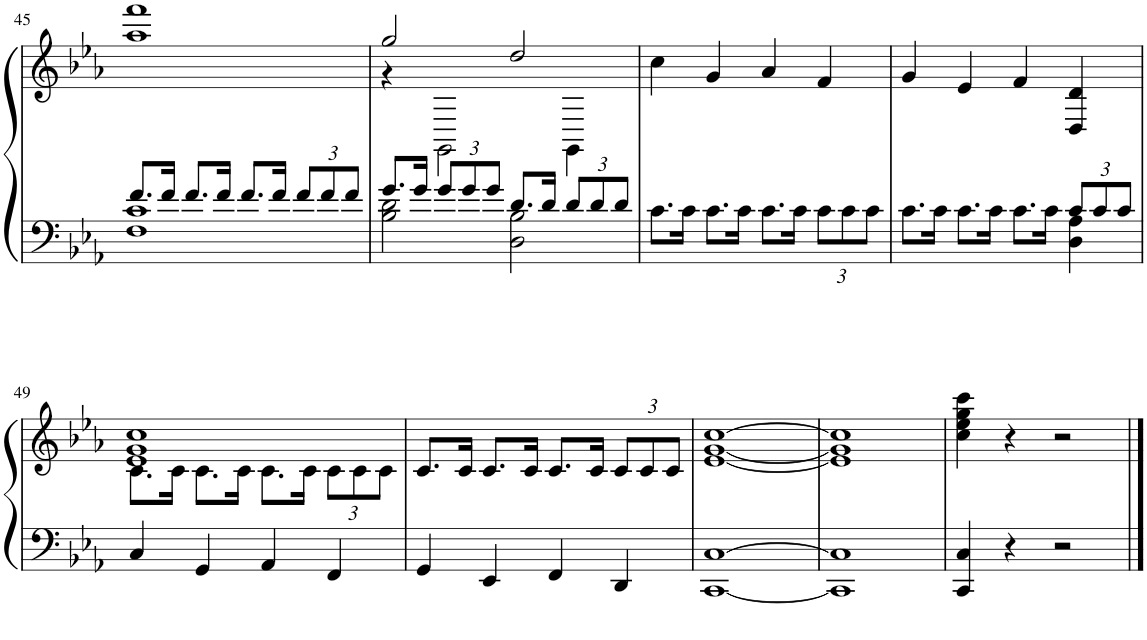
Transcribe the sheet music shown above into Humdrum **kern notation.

**kern	**kern
*part1	*part1
*staff2	*staff1
*I"Piano	*
*I'Pno.	*
!!LO:PB:g=z
*clefF4	*clefG2
*k[b-e-a-]	*k[b-e-a-]
*M4/4	*M4/4
=45	=45
*^	*
8.f/L	1F 1c	1aa- 1fff
16f/Jk	.	.
8.f/L	.	.
16f/Jk	.	.
8.f/L	.	.
16f/Jk	.	.
*Xbrackettup	*	*
12f/L	.	.
12f/	.	.
12f/J	.	.
=46	=46	=46
*	*	*^
8.g/L	2B-\ 2d\	2gg/	4r
16g/Jk	.	.	.
12g/L	.	.	2GG\
12g/	.	.	.
12g/J	.	.	.
8.d/L	2D\ 2B-\	2dd/	.
16d/Jk	.	.	.
12d/L	.	.	4GG\
12d/	.	.	.
12d/J	.	.	.
*v	*v	*	*
*	*v	*v
=47	=47
8.c\L	4cc\
16c\Jk	.
8.c\L	4g/
16c\Jk	.
8.c\L	4a-/
16c\Jk	.
12c\L	4f/
12c\	.
12c\J	.
=48	=48
*^	*
8.c\L	2.ryy	4g/
16c\Jk	.	.
8.c\L	.	4e-/
16c\Jk	.	.
8.c\L	.	4f/
16c\Jk	.	.
12c/L	4D\ 4A-\	4D/ 4d/
12c/	.	.
12c/J	.	.
*v	*v	*
!!LO:LB:g=z
=49	=49
*	*^
4C/	8.c\L	1e- 1g 1cc
.	16c\Jk	.
4GG/	8.c\L	.
.	16c\Jk	.
4AA-/	8.c\L	.
.	16c\Jk	.
*	*Xbrackettup	*
4FF/	12c\L	.
.	12c\	.
.	12c\J	.
*	*v	*v
=50	=50
4GG/	8.c/L
.	16c/Jk
4EE-/	8.c/L
.	16c/Jk
4FF/	8.c/L
.	16c/Jk
4DD/	12c/L
.	12c/
.	12c/J
=51	=51
[1CC [1C	[1e- [1g [1cc
=52	=52
1CC] 1C]	1e-] 1g] 1cc]
=53	=53
4CC/ 4C/	4cc\ 4ee-\ 4gg\ 4ccc\
4r	4r
2r	2r
==	==
*-	*-
